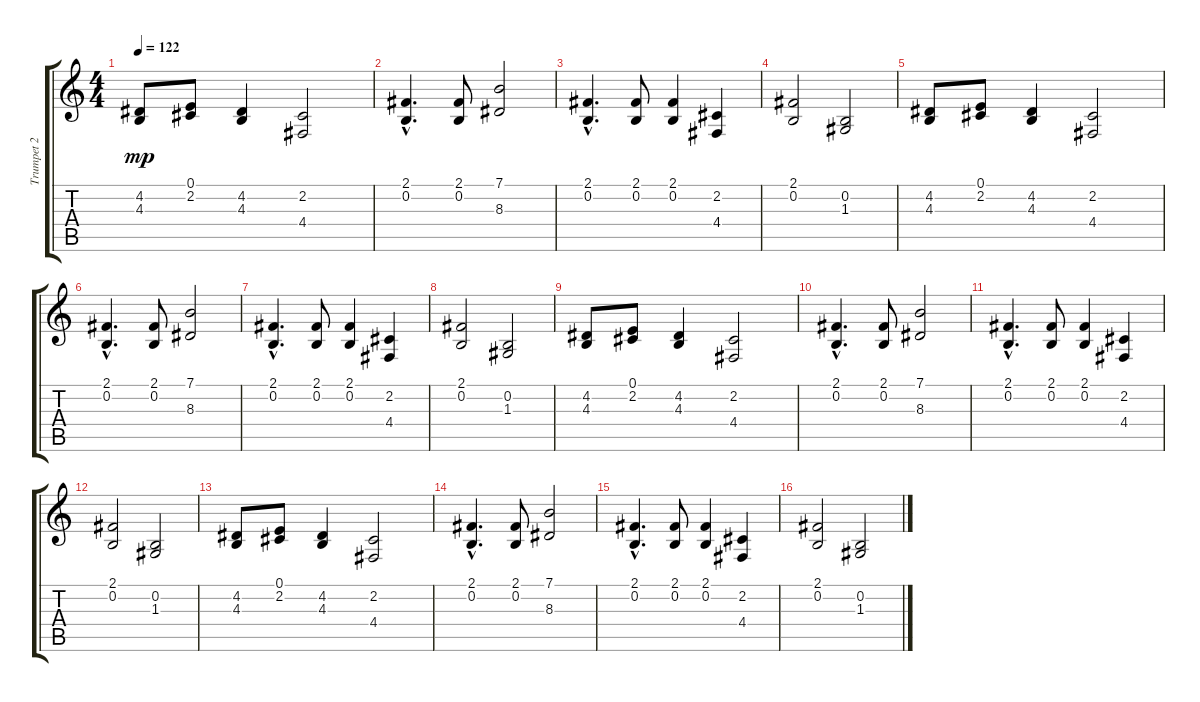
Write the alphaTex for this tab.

\track ("Trumpet 2" "Trumpet 2") {instrument trumpet}
\staff {score tabs}
\tuning (E4 B3 G3 D3 A2 E2) {hide}
\ts (4 4)
\tempo 122
\clef g2
\ks c
(4.2 4.3).8{dy mp} (0.1 2.2).8 (4.2 4.3).4 (2.2 4.4).2 |
(2.1{hac} 0.2{hac}).4{d} (2.1 0.2).8 (7.1 8.3).2 |
(2.1{hac} 0.2{hac}).4{d} (2.1 0.2).8 (2.1 0.2).4 (2.2 4.4).4 |
(2.1 0.2).2 (0.2 1.3).2 |
(4.2 4.3).8 (0.1 2.2).8 (4.2 4.3).4 (2.2 4.4).2 |
(2.1{hac} 0.2{hac}).4{d} (2.1 0.2).8 (7.1 8.3).2 |
(2.1{hac} 0.2{hac}).4{d} (2.1 0.2).8 (2.1 0.2).4 (2.2 4.4).4 |
(2.1 0.2).2 (0.2 1.3).2 |
(4.2 4.3).8 (0.1 2.2).8 (4.2 4.3).4 (2.2 4.4).2 |
(2.1{hac} 0.2{hac}).4{d} (2.1 0.2).8 (7.1 8.3).2 |
(2.1{hac} 0.2{hac}).4{d} (2.1 0.2).8 (2.1 0.2).4 (2.2 4.4).4 |
(2.1 0.2).2 (0.2 1.3).2 |
(4.2 4.3).8 (0.1 2.2).8 (4.2 4.3).4 (2.2 4.4).2 |
(2.1{hac} 0.2{hac}).4{d} (2.1 0.2).8 (7.1 8.3).2 |
(2.1{hac} 0.2{hac}).4{d} (2.1 0.2).8 (2.1 0.2).4 (2.2 4.4).4 |
(2.1 0.2).2 (0.2 1.3).2
